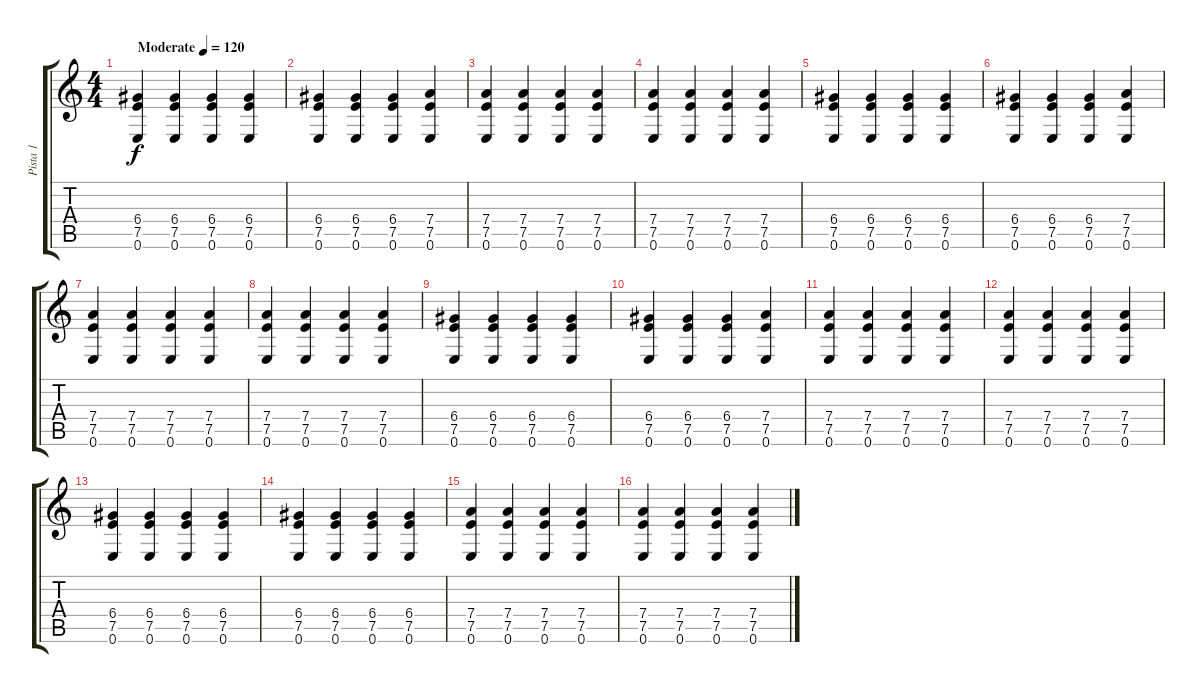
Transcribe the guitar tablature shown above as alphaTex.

\track ("Pista 1" "Pista 1") {instrument acousticguitarsteel}
\staff {score tabs}
\tuning (E4 B3 G3 D3 A2 E2) {hide}
\ts (4 4)
\tempo (120 "Moderate")
\clef g2
\ks c
(6.4 7.5 0.6).4{dy f instrument acousticguitarsteel} (6.4 7.5 0.6).4 (6.4 7.5 0.6).4 (6.4 7.5 0.6).4 |
(6.4 7.5 0.6).4 (6.4 7.5 0.6).4 (6.4 7.5 0.6).4 (7.4 7.5 0.6).4 |
(7.4 7.5 0.6).4 (7.4 7.5 0.6).4 (7.4 7.5 0.6).4 (7.4 7.5 0.6).4 |
(7.4 7.5 0.6).4 (7.4 7.5 0.6).4 (7.4 7.5 0.6).4 (7.4 7.5 0.6).4 |
(6.4 7.5 0.6).4 (6.4 7.5 0.6).4 (6.4 7.5 0.6).4 (6.4 7.5 0.6).4 |
(6.4 7.5 0.6).4 (6.4 7.5 0.6).4 (6.4 7.5 0.6).4 (7.4 7.5 0.6).4 |
(7.4 7.5 0.6).4 (7.4 7.5 0.6).4 (7.4 7.5 0.6).4 (7.4 7.5 0.6).4 |
(7.4 7.5 0.6).4 (7.4 7.5 0.6).4 (7.4 7.5 0.6).4 (7.4 7.5 0.6).4 |
(6.4 7.5 0.6).4 (6.4 7.5 0.6).4 (6.4 7.5 0.6).4 (6.4 7.5 0.6).4 |
(6.4 7.5 0.6).4 (6.4 7.5 0.6).4 (6.4 7.5 0.6).4 (7.4 7.5 0.6).4 |
(7.4 7.5 0.6).4 (7.4 7.5 0.6).4 (7.4 7.5 0.6).4 (7.4 7.5 0.6).4 |
(7.4 7.5 0.6).4 (7.4 7.5 0.6).4 (7.4 7.5 0.6).4 (7.4 7.5 0.6).4 |
(6.4 7.5 0.6).4 (6.4 7.5 0.6).4 (6.4 7.5 0.6).4 (6.4 7.5 0.6).4 |
(6.4 7.5 0.6).4 (6.4 7.5 0.6).4 (6.4 7.5 0.6).4 (6.4 7.5 0.6).4 |
(7.4 7.5 0.6).4 (7.4 7.5 0.6).4 (7.4 7.5 0.6).4 (7.4 7.5 0.6).4 |
(7.4 7.5 0.6).4 (7.4 7.5 0.6).4 (7.4 7.5 0.6).4 (7.4 7.5 0.6).4
